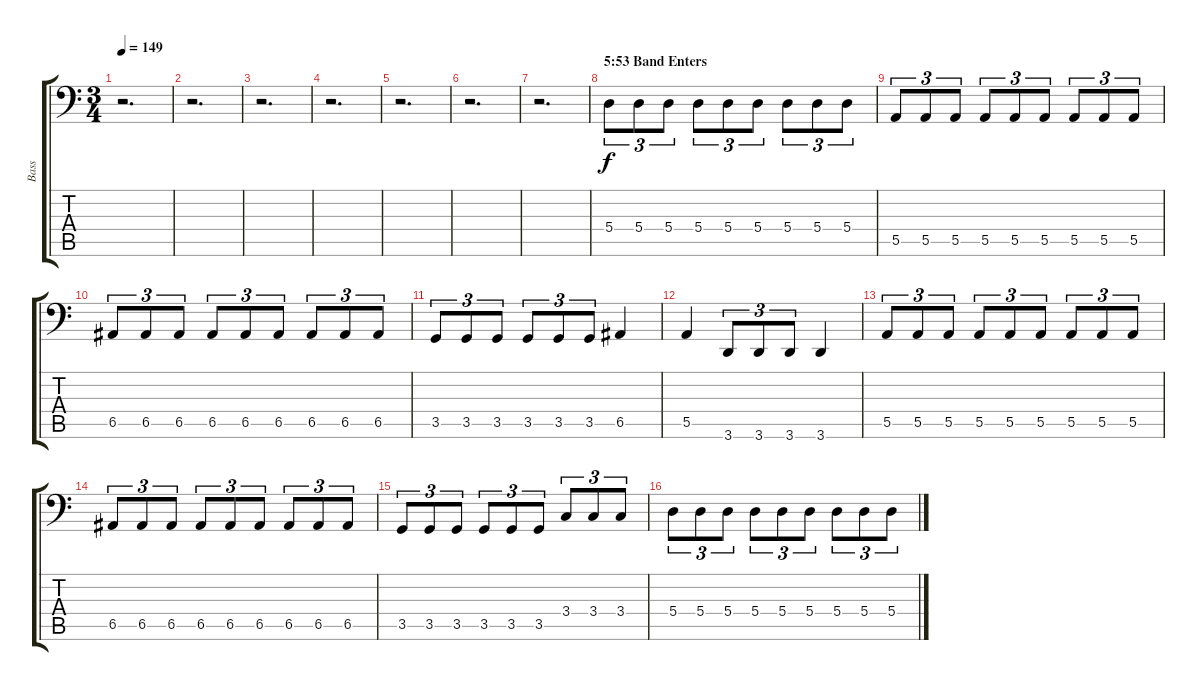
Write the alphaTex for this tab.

\track ("Bass" "Bass") {instrument electricbasspick}
\staff {score tabs}
\tuning (B2 G2 D2 A1 E1 B0) {hide}
\ts (3 4)
\tempo 149
\clef f4
\ks c
r.2{d dy f} |
r.2{d} |
r.2{d} |
r.2{d} |
r.2{d} |
r.2{d} |
r.2{d} |
\section ("" "5:53 Band Enters")
5.4.8{tu (3 2)} 5.4.8{tu (3 2)} 5.4.8{tu (3 2)} 5.4.8{tu (3 2)} 5.4.8{tu (3 2)} 5.4.8{tu (3 2)} 5.4.8{tu (3 2)} 5.4.8{tu (3 2)} 5.4.8{tu (3 2)} |
5.5.8{tu (3 2)} 5.5.8{tu (3 2)} 5.5.8{tu (3 2)} 5.5.8{tu (3 2)} 5.5.8{tu (3 2)} 5.5.8{tu (3 2)} 5.5.8{tu (3 2)} 5.5.8{tu (3 2)} 5.5.8{tu (3 2)} |
6.5.8{tu (3 2)} 6.5.8{tu (3 2)} 6.5.8{tu (3 2)} 6.5.8{tu (3 2)} 6.5.8{tu (3 2)} 6.5.8{tu (3 2)} 6.5.8{tu (3 2)} 6.5.8{tu (3 2)} 6.5.8{tu (3 2)} |
3.5.8{tu (3 2)} 3.5.8{tu (3 2)} 3.5.8{tu (3 2)} 3.5.8{tu (3 2)} 3.5.8{tu (3 2)} 3.5.8{tu (3 2)} 6.5.4 |
5.5.4 3.6.8{tu (3 2)} 3.6.8{tu (3 2)} 3.6.8{tu (3 2)} 3.6.4 |
5.5.8{tu (3 2)} 5.5.8{tu (3 2)} 5.5.8{tu (3 2)} 5.5.8{tu (3 2)} 5.5.8{tu (3 2)} 5.5.8{tu (3 2)} 5.5.8{tu (3 2)} 5.5.8{tu (3 2)} 5.5.8{tu (3 2)} |
6.5.8{tu (3 2)} 6.5.8{tu (3 2)} 6.5.8{tu (3 2)} 6.5.8{tu (3 2)} 6.5.8{tu (3 2)} 6.5.8{tu (3 2)} 6.5.8{tu (3 2)} 6.5.8{tu (3 2)} 6.5.8{tu (3 2)} |
3.5.8{tu (3 2)} 3.5.8{tu (3 2)} 3.5.8{tu (3 2)} 3.5.8{tu (3 2)} 3.5.8{tu (3 2)} 3.5.8{tu (3 2)} 3.4.8{tu (3 2)} 3.4.8{tu (3 2)} 3.4.8{tu (3 2)} |
5.4.8{tu (3 2)} 5.4.8{tu (3 2)} 5.4.8{tu (3 2)} 5.4.8{tu (3 2)} 5.4.8{tu (3 2)} 5.4.8{tu (3 2)} 5.4.8{tu (3 2)} 5.4.8{tu (3 2)} 5.4.8{tu (3 2)}
